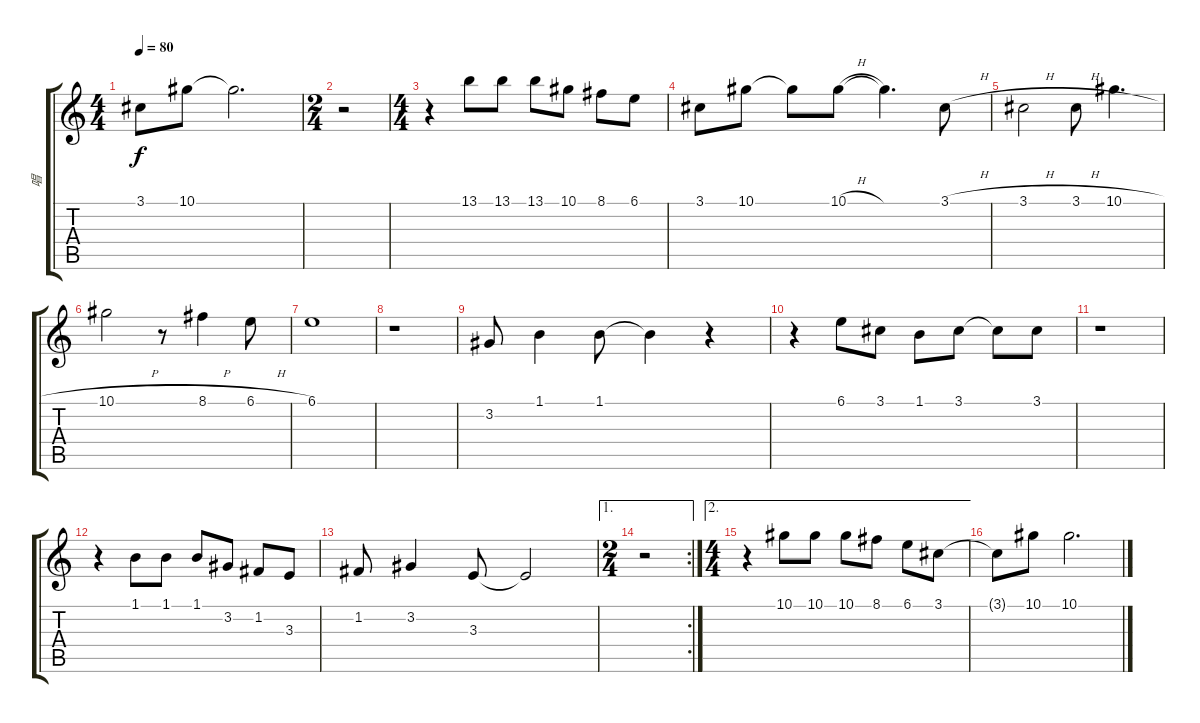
\track ("唱" "唱") {instrument violin}
\staff {score tabs}
\tuning (Bb4 F4 Db4 Ab3 Eb3 Bb2) {hide}
\ts (4 4)
\tempo 80
\clef g2
\ks c
3.1.8{dy f} 10.1.8 10.1{t}.2{d} |
\ts (2 4)
r.2 |
\ts (4 4)
r.4 13.1.8 13.1.8 13.1.8 10.1.8 8.1.8 6.1.8 |
3.1.8 10.1.8 10.1{t}.8 10.1{h}.8 10.1{t}.4{d} 3.1{h}.8 |
3.1{h}.2 3.1{h}.8 10.1{h}.4{d} |
10.1{h}.2 r.8 8.1{h}.4 6.1{h}.8 |
6.1.1 |
r.1 |
3.2.8 1.1.4 1.1.8 1.1{t}.4 r.4 |
r.4 6.1.8 3.1.8 1.1.8 3.1.8 3.1{t}.8 3.1.8 |
r.1 |
r.4 1.1.8 1.1.8 1.1.8 3.2.8 1.2.8 3.3.8 |
1.2.8 3.2.4 3.3.8 3.3{t}.2 |
\ae 1
\rc 2
\ts (2 4)
r.2 |
\ae 2
\ts (4 4)
r.4 10.1.8 10.1.8 10.1.8 8.1.8 6.1.8 3.1.8 |
3.1{t}.8 10.1.8 10.1.2{d}
